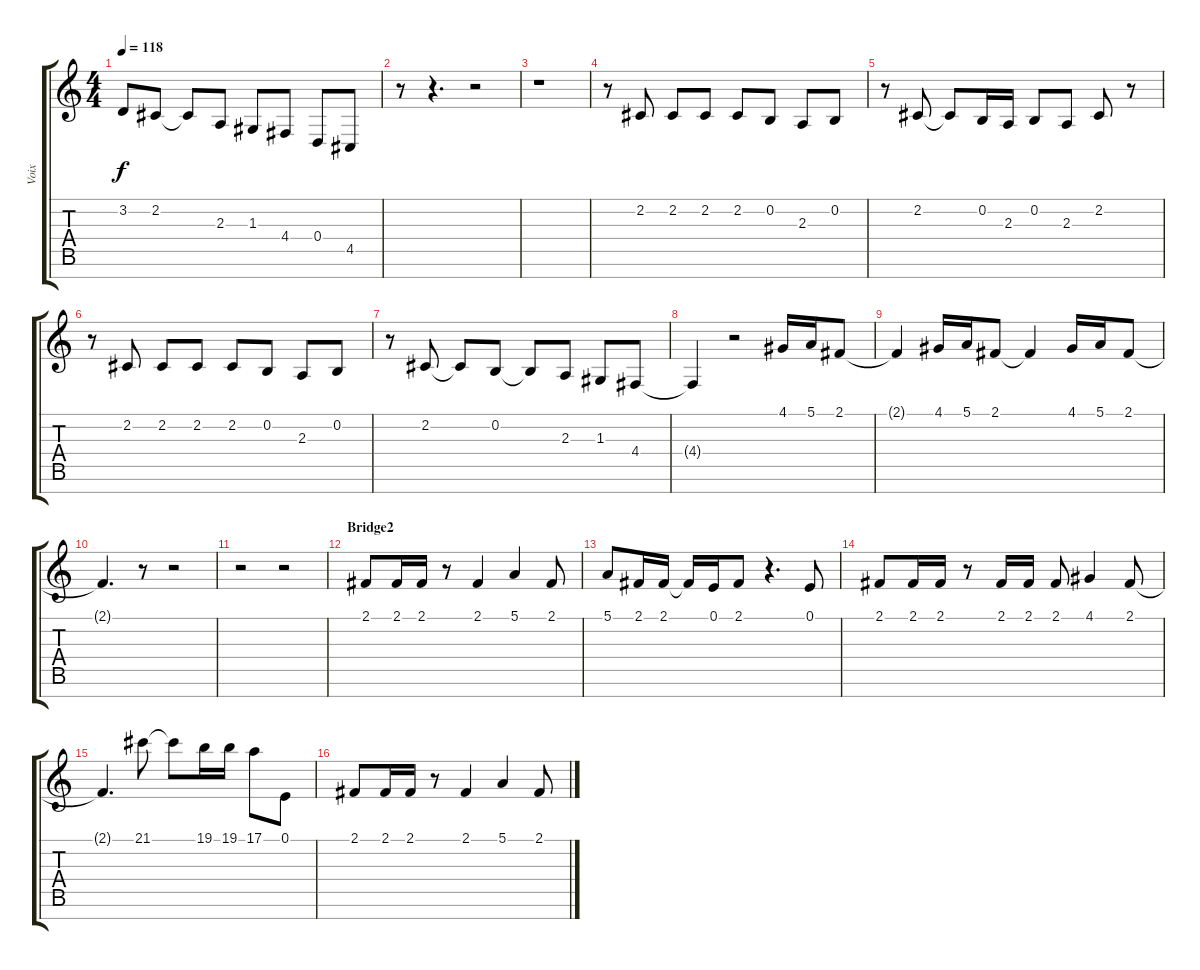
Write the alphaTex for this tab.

\track ("Voix " "Voix ") {instrument acousticgrandpiano}
\staff {score tabs}
\tuning (E4 B3 G3 D3 A2 E2 B1) {hide}
\ts (4 4)
\tempo 118
\clef g2
\ks c
3.2.8{dy f} 2.2.8 2.2{t}.8 2.3.8 1.3.8 4.4.8 0.4.8 4.5.8 |
r.8 r.4{d} r.2 |
r.1 |
r.8 2.2.8 2.2.8 2.2.8 2.2.8 0.2.8 2.3.8 0.2.8 |
r.8 2.2.8 2.2{t}.8 0.2.16 2.3.16 0.2.8 2.3.8 2.2.8 r.8 |
r.8 2.2.8 2.2.8 2.2.8 2.2.8 0.2.8 2.3.8 0.2.8 |
r.8 2.2.8 2.2{t}.8 0.2.8 0.2{t}.8 2.3.8 1.3.8 4.4.8 |
4.4{t}.4 r.2 4.1.16 5.1.16 2.1.8 |
2.1{t}.4 4.1.16 5.1.16 2.1.8 2.1{t}.4 4.1.16 5.1.16 2.1.8 |
2.1{t}.4{d} r.8 r.2 |
r.2 r.2 |
\section ("" "Bridge2")
2.1.8 2.1.16 2.1.16 r.8 2.1.4 5.1.4 2.1.8 |
5.1.8 2.1.16 2.1.16 2.1{t}.16 0.1.16 2.1.8 r.4{d} 0.1.8 |
2.1.8 2.1.16 2.1.16 r.8 2.1.16 2.1.16 2.1.8 4.1.4 2.1.8 |
2.1{t}.4{d} 21.1.8 21.1{t}.8 19.1.16 19.1.16 17.1.8 0.1.8 |
2.1.8 2.1.16 2.1.16 r.8 2.1.4 5.1.4 2.1.8
